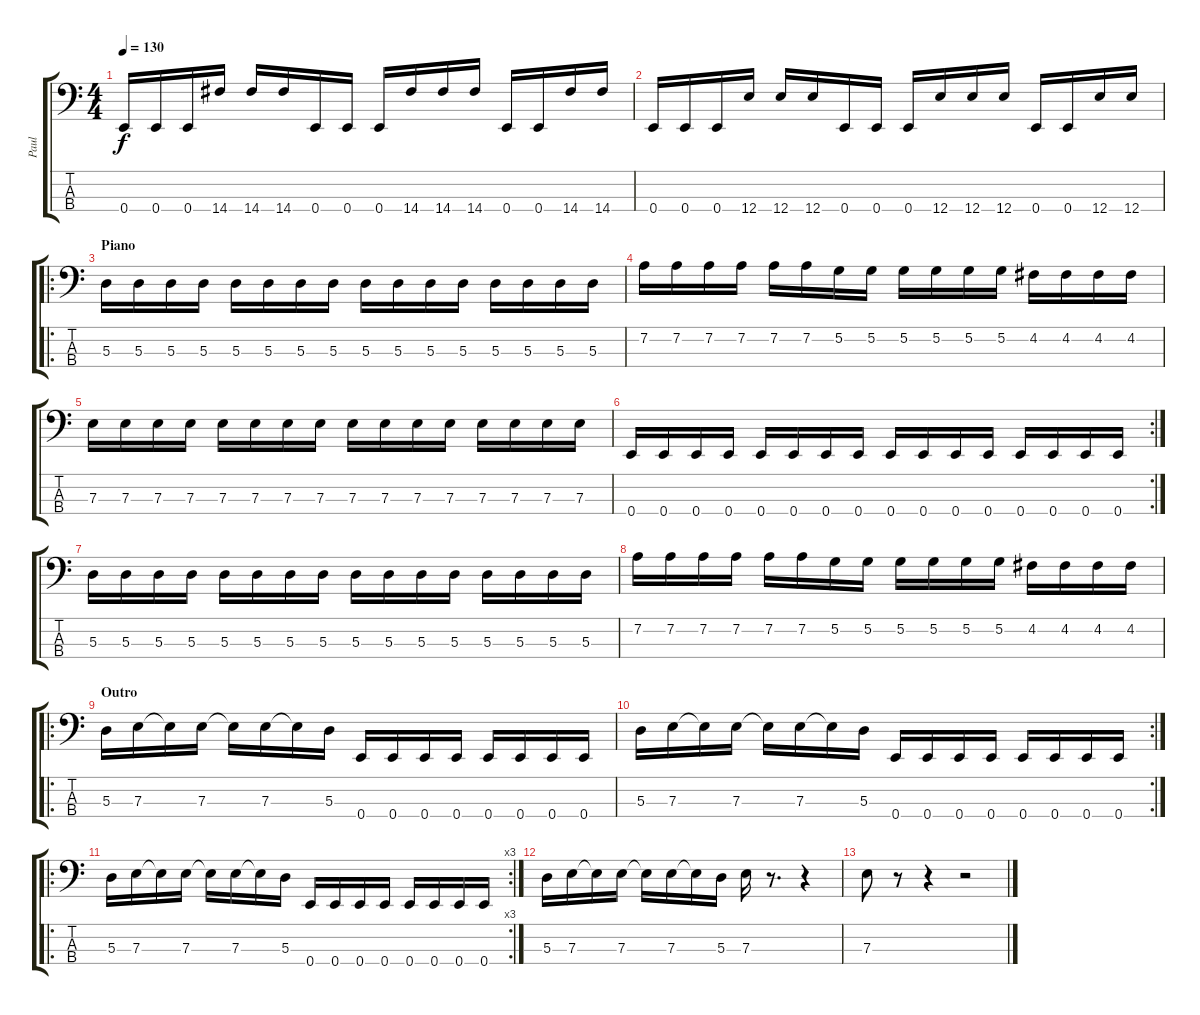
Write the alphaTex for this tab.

\track ("Paul" "Paul") {instrument electricbasspick}
\staff {score tabs}
\tuning (G2 D2 A1 E1) {hide}
\ts (4 4)
\tempo 130
\clef f4
\ks c
0.4.16{dy f} 0.4.16 0.4.16 14.4.16 14.4.16 14.4.16 0.4.16 0.4.16 0.4.16 14.4.16 14.4.16 14.4.16 0.4.16 0.4.16 14.4.16 14.4.16 |
0.4.16 0.4.16 0.4.16 12.4.16 12.4.16 12.4.16 0.4.16 0.4.16 0.4.16 12.4.16 12.4.16 12.4.16 0.4.16 0.4.16 12.4.16 12.4.16 |
\ro
\section ("" "Piano")
5.3.16 5.3.16 5.3.16 5.3.16 5.3.16 5.3.16 5.3.16 5.3.16 5.3.16 5.3.16 5.3.16 5.3.16 5.3.16 5.3.16 5.3.16 5.3.16 |
7.2.16 7.2.16 7.2.16 7.2.16 7.2.16 7.2.16 5.2.16 5.2.16 5.2.16 5.2.16 5.2.16 5.2.16 4.2.16 4.2.16 4.2.16 4.2.16 |
7.3.16 7.3.16 7.3.16 7.3.16 7.3.16 7.3.16 7.3.16 7.3.16 7.3.16 7.3.16 7.3.16 7.3.16 7.3.16 7.3.16 7.3.16 7.3.16 |
\rc 2
0.4.16 0.4.16 0.4.16 0.4.16 0.4.16 0.4.16 0.4.16 0.4.16 0.4.16 0.4.16 0.4.16 0.4.16 0.4.16 0.4.16 0.4.16 0.4.16 |
5.3.16 5.3.16 5.3.16 5.3.16 5.3.16 5.3.16 5.3.16 5.3.16 5.3.16 5.3.16 5.3.16 5.3.16 5.3.16 5.3.16 5.3.16 5.3.16 |
7.2.16 7.2.16 7.2.16 7.2.16 7.2.16 7.2.16 5.2.16 5.2.16 5.2.16 5.2.16 5.2.16 5.2.16 4.2.16 4.2.16 4.2.16 4.2.16 |
\ro
\section ("" "Outro")
5.3.16 7.3.16 7.3{t}.16 7.3.16 7.3{t}.16 7.3.16 7.3{t}.16 5.3.16 0.4.16 0.4.16 0.4.16 0.4.16 0.4.16 0.4.16 0.4.16 0.4.16 |
\rc 2
5.3.16 7.3.16 7.3{t}.16 7.3.16 7.3{t}.16 7.3.16 7.3{t}.16 5.3.16 0.4.16 0.4.16 0.4.16 0.4.16 0.4.16 0.4.16 0.4.16 0.4.16 |
\ro
\rc 3
5.3.16 7.3.16 7.3{t}.16 7.3.16 7.3{t}.16 7.3.16 7.3{t}.16 5.3.16 0.4.16 0.4.16 0.4.16 0.4.16 0.4.16 0.4.16 0.4.16 0.4.16 |
5.3.16 7.3.16 7.3{t}.16 7.3.16 7.3{t}.16 7.3.16 7.3{t}.16 5.3.16 7.3.16 r.8{d} r.4 |
7.3.8 r.8 r.4 r.2
